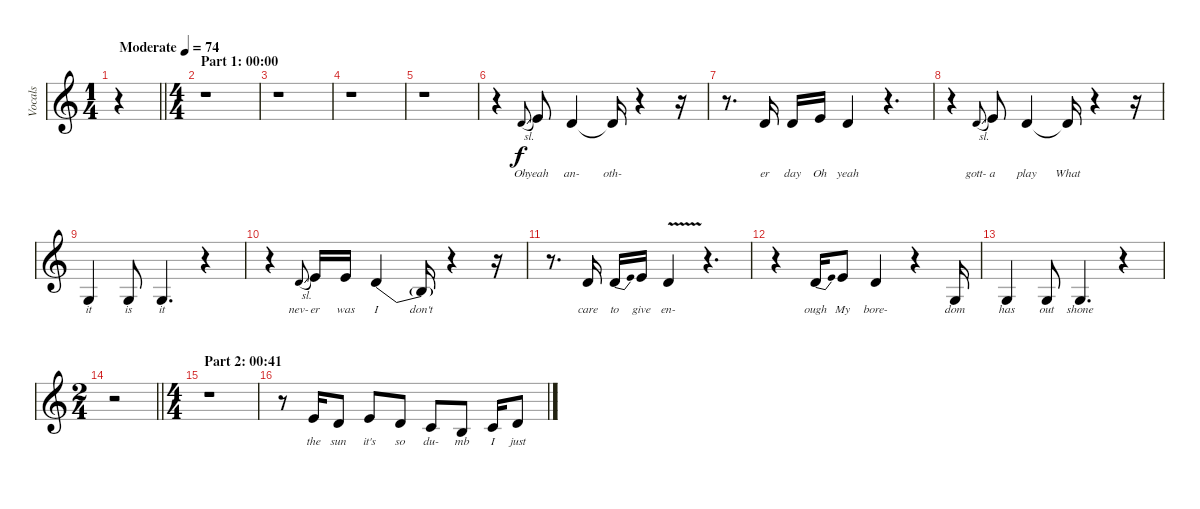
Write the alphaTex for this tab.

\track ("Vocals" "Vocals") {instrument tenorsax}
\staff {score}
\tuning (E4 B3 G3 D3 A2 E2) {hide}
\ts (1 4)
\tempo (74 "Moderate")
\clef g2
\barLineRight lightlight
\ks c
r.4{dy f instrument tenorsax} |
\ts (4 4)
\section ("" "Part 1: 00:00")
r.1 |
r.1 |
r.1 |
r.1 |
r.4 7.3{sl}.8{lyrics (0 "Oh") lyrics (1 "") lyrics (2 "") lyrics (3 "") lyrics (4 "") gr onbeat} 9.3.8{lyrics (0 "yeah") lyrics (1 "") lyrics (2 "") lyrics (3 "") lyrics (4 "")} 7.3.4{lyrics (0 "an-") lyrics (1 "") lyrics (2 "") lyrics (3 "") lyrics (4 "")} 7.3{t}.16{lyrics (0 "oth-") lyrics (1 "") lyrics (2 "") lyrics (3 "") lyrics (4 "")} r.4 r.16 |
r.8{d} 7.3.16{lyrics (0 "er") lyrics (1 "") lyrics (2 "") lyrics (3 "") lyrics (4 "")} 7.3.16{lyrics (0 "day") lyrics (1 "") lyrics (2 "") lyrics (3 "") lyrics (4 "")} 9.3.16{lyrics (0 "Oh") lyrics (1 "") lyrics (2 "") lyrics (3 "") lyrics (4 "")} 4.3{be (custom 0 6 20 6 50 0 60 0)}.4{lyrics (0 "yeah") lyrics (1 "") lyrics (2 "") lyrics (3 "") lyrics (4 "")} r.4{d} |
r.4 7.3{sl}.8{lyrics (0 "gott-") lyrics (1 "") lyrics (2 "") lyrics (3 "") lyrics (4 "") gr onbeat} 9.3.8{lyrics (0 "a") lyrics (1 "") lyrics (2 "") lyrics (3 "") lyrics (4 "")} 7.3.4{lyrics (0 "play") lyrics (1 "") lyrics (2 "") lyrics (3 "") lyrics (4 "")} 7.3{t}.16{lyrics (0 "What") lyrics (1 "") lyrics (2 "") lyrics (3 "") lyrics (4 "")} r.4 r.16 |
5.4{be (custom 0 0 5 4 30 4 35 0 60 0)}.4{lyrics (0 "it") lyrics (1 "") lyrics (2 "") lyrics (3 "") lyrics (4 "")} 5.4.8{lyrics (0 "is") lyrics (1 "") lyrics (2 "") lyrics (3 "") lyrics (4 "")} 5.4{be (custom 0 0 5 4 10 4 20 0 60 0)}.4{d lyrics (0 "it") lyrics (1 "") lyrics (2 "") lyrics (3 "") lyrics (4 "")} r.4 |
r.4 7.3{sl}.8{lyrics (0 "nev-") lyrics (1 "") lyrics (2 "") lyrics (3 "") lyrics (4 "") gr onbeat} 9.3.16{lyrics (0 "er") lyrics (1 "") lyrics (2 "") lyrics (3 "") lyrics (4 "")} 9.3.16{lyrics (0 "was") lyrics (1 "") lyrics (2 "") lyrics (3 "") lyrics (4 "")} 4.3{be (custom 0 6 35 6 55 0 60 0)}.4{lyrics (0 "I") lyrics (1 "") lyrics (2 "") lyrics (3 "") lyrics (4 "")} 4.3{t}.16{lyrics (0 "don't") lyrics (1 "") lyrics (2 "") lyrics (3 "") lyrics (4 "")} r.4 r.16 |
r.8{d} 7.3.16{lyrics (0 "care") lyrics (1 "") lyrics (2 "") lyrics (3 "") lyrics (4 "")} 7.3{be (bend 0 0 60 4)}.16{lyrics (0 "to") lyrics (1 "") lyrics (2 "") lyrics (3 "") lyrics (4 "")} 9.3.16{lyrics (0 "give") lyrics (1 "") lyrics (2 "") lyrics (3 "") lyrics (4 "")} 7.3{v}.4{lyrics (0 "en-") lyrics (1 "") lyrics (2 "") lyrics (3 "") lyrics (4 "")} r.4{d} |
r.4 7.3{be (bend 0 0 60 4)}.16{lyrics (0 "ough") lyrics (1 "") lyrics (2 "") lyrics (3 "") lyrics (4 "")} 9.3.8{lyrics (0 "My") lyrics (1 "") lyrics (2 "") lyrics (3 "") lyrics (4 "")} 4.3{be (custom 0 6 15 6 45 0 60 0)}.4{lyrics (0 "bore-") lyrics (1 "") lyrics (2 "") lyrics (3 "") lyrics (4 "")} r.4 5.4.16{lyrics (0 "dom") lyrics (1 "") lyrics (2 "") lyrics (3 "") lyrics (4 "")} |
5.4{be (custom 0 0 5 4 30 4 35 0 60 0)}.4{lyrics (0 "has") lyrics (1 "") lyrics (2 "") lyrics (3 "") lyrics (4 "")} 5.4.8{lyrics (0 "out") lyrics (1 "") lyrics (2 "") lyrics (3 "") lyrics (4 "")} 4.4{be (custom 0 2 5 5 10 5 20 2 45 2 60 0)}.4{d lyrics (0 "shone") lyrics (1 "") lyrics (2 "") lyrics (3 "") lyrics (4 "")} r.4 |
\ts (2 4)
\barLineRight lightlight
r.2 |
\ts (4 4)
\section ("" "Part 2: 00:41")
r.1 |
r.8 9.3.16{lyrics (0 "the") lyrics (1 "") lyrics (2 "") lyrics (3 "") lyrics (4 "")} 7.3.8{lyrics (0 "sun") lyrics (1 "") lyrics (2 "") lyrics (3 "") lyrics (4 "")} 9.3.8{lyrics (0 "it's") lyrics (1 "") lyrics (2 "") lyrics (3 "") lyrics (4 "")} 7.3.8{lyrics (0 "so") lyrics (1 "") lyrics (2 "") lyrics (3 "") lyrics (4 "")} 5.3.8{lyrics (0 "du-") lyrics (1 "") lyrics (2 "") lyrics (3 "") lyrics (4 "")} 4.3.8{lyrics (0 "mb") lyrics (1 "") lyrics (2 "") lyrics (3 "") lyrics (4 "")} 5.3.16{lyrics (0 "I") lyrics (1 "") lyrics (2 "") lyrics (3 "") lyrics (4 "")} 4.3{be (custom 0 6 10 10 30 6 45 6 60 0)}.8{lyrics (0 "just") lyrics (1 "") lyrics (2 "") lyrics (3 "") lyrics (4 "")}
